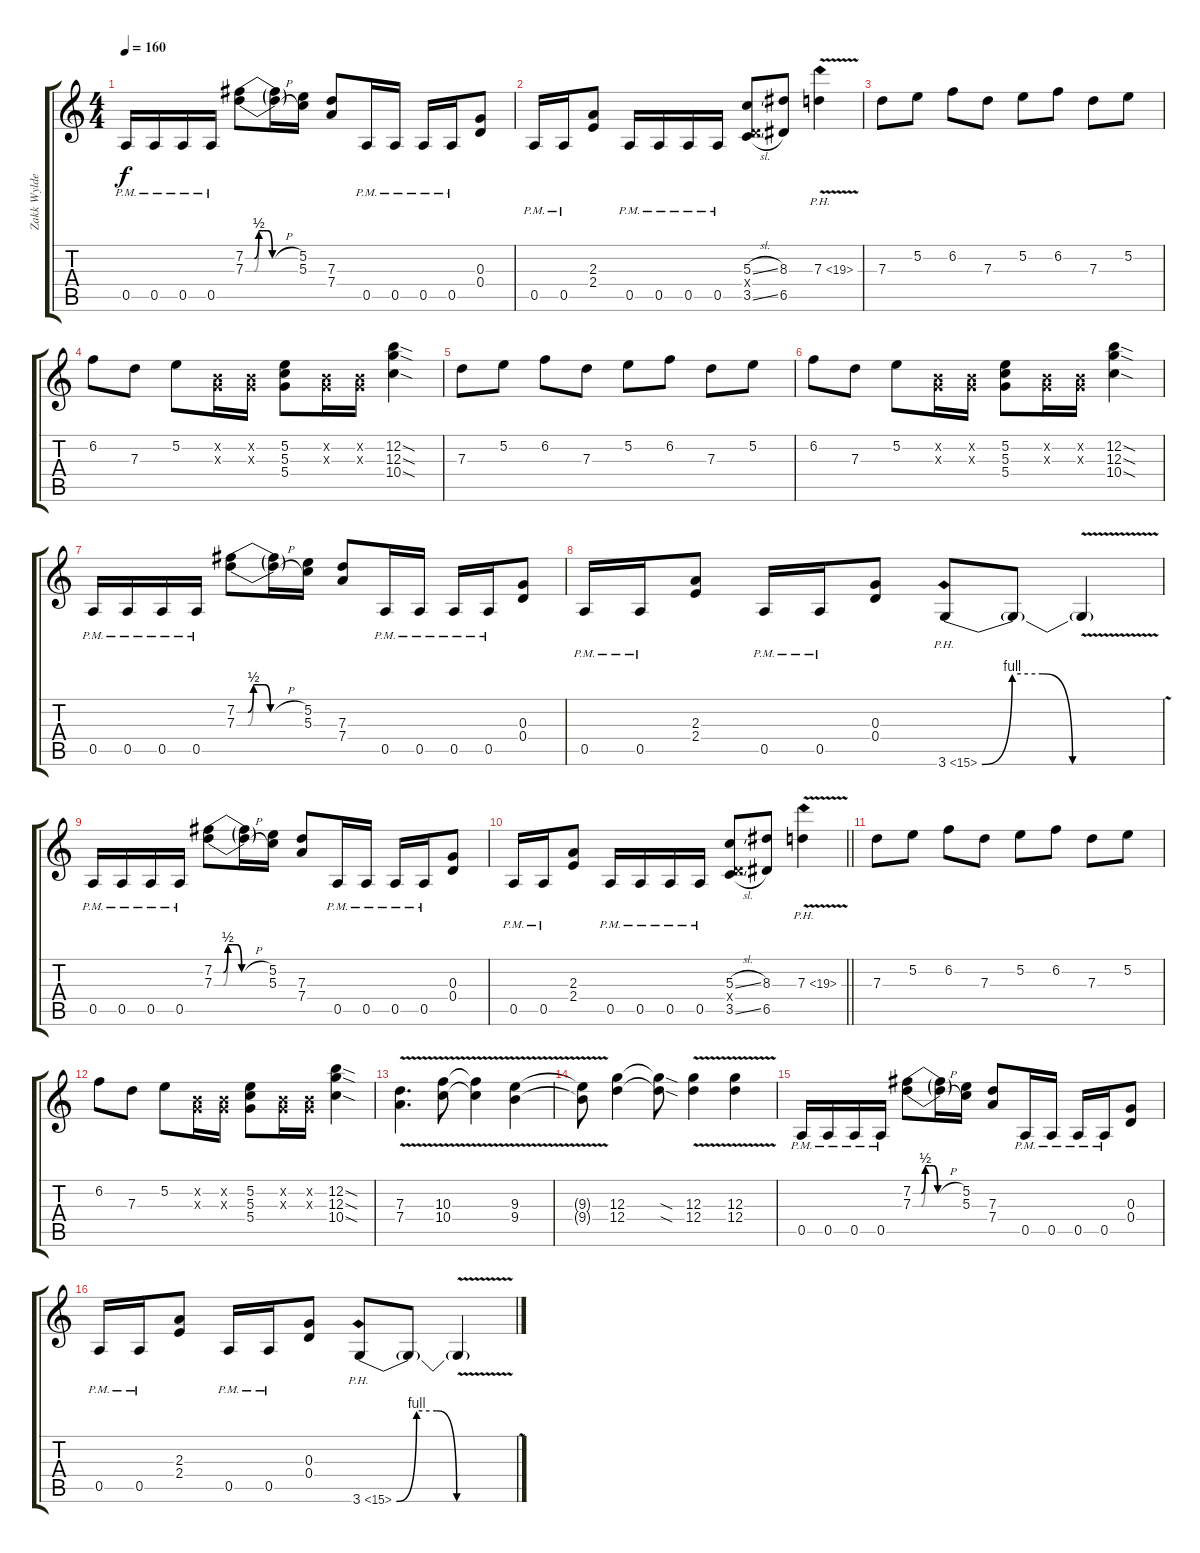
\track ("Zakk Wylde (Solo)" "Zakk Wylde") {instrument overdrivenguitar}
\staff {score tabs}
\tuning (E4 B3 G3 D3 A2 E2) {hide}
\ts (4 4)
\tempo 160
\clef g2
\ks aminor
0.5{pm}.16{dy f} 0.5{pm}.16 0.5{pm}.16 0.5{pm}.16 (7.2{be (custom 0 0 10 0 15 2 20 2 25 2 30 0 60 0)} 7.3{be (custom 0 0 10 0 15 2 20 2 25 2 30 0 33 0 60 0)}).8 (7.2{h t} 7.3{h t}).16 (5.2 5.3).16 (7.3 7.4).8 0.5{pm}.16 0.5{pm}.16 0.5{pm}.16 0.5{pm}.16 (0.3 0.4).8 |
0.5{pm}.16 0.5{pm}.16 (2.3 2.4).8 0.5{pm}.16 0.5{pm}.16 0.5{pm}.16 0.5{pm}.16 (5.3{sl} 0.4{x} 3.5{sl}).8 (8.3 6.5).8 7.3{ph 12 v}.4 |
7.3.8 5.2.8 6.2.8 7.3.8 5.2.8 6.2.8 7.3.8 5.2.8 |
6.2.8 7.3.8 5.2.8 (0.2{x} 0.3{x}).16 (0.2{x} 0.3{x}).16 (5.2 5.3 5.4).8 (0.2{x} 0.3{x}).16 (0.2{x} 0.3{x}).16 (12.2{sod} 12.3{sod} 10.4{sod}).4 |
7.3.8 5.2.8 6.2.8 7.3.8 5.2.8 6.2.8 7.3.8 5.2.8 |
6.2.8 7.3.8 5.2.8 (0.2{x} 0.3{x}).16 (0.2{x} 0.3{x}).16 (5.2 5.3 5.4).8 (0.2{x} 0.3{x}).16 (0.2{x} 0.3{x}).16 (12.2{sod} 12.3{sod} 10.4{sod}).4 |
0.5{pm}.16 0.5{pm}.16 0.5{pm}.16 0.5{pm}.16 (7.2{be (custom 0 0 10 0 15 2 20 2 25 2 30 0 60 0)} 7.3{be (custom 0 0 10 0 15 2 20 2 25 2 30 0 33 0 60 0)}).8 (7.2{h t} 7.3{h t}).16 (5.2 5.3).16 (7.3 7.4).8 0.5{pm}.16 0.5{pm}.16 0.5{pm}.16 0.5{pm}.16 (0.3 0.4).8 |
0.5{pm}.16 0.5{pm}.16 (2.3 2.4).8 0.5{pm}.16 0.5{pm}.16 (0.3 0.4).8 3.6{be (custom 0 0 10 4 20 4 30 0 60 0) ph 12}.8 3.6{t}.8 3.6{v t}.4 |
0.5{pm}.16 0.5{pm}.16 0.5{pm}.16 0.5{pm}.16 (7.2{be (custom 0 0 10 0 15 2 20 2 25 2 30 0 60 0)} 7.3{be (custom 0 0 10 0 15 2 20 2 25 2 30 0 33 0 60 0)}).8 (7.2{h t} 7.3{h t}).16 (5.2 5.3).16 (7.3 7.4).8 0.5{pm}.16 0.5{pm}.16 0.5{pm}.16 0.5{pm}.16 (0.3 0.4).8 |
\barLineRight lightlight
0.5{pm}.16 0.5{pm}.16 (2.3 2.4).8 0.5{pm}.16 0.5{pm}.16 0.5{pm}.16 0.5{pm}.16 (5.3{sl} 0.4{x} 3.5{sl}).8 (8.3 6.5).8 7.3{ph 12 v}.4 |
7.3.8 5.2.8 6.2.8 7.3.8 5.2.8 6.2.8 7.3.8 5.2.8 |
6.2.8 7.3.8 5.2.8 (0.2{x} 0.3{x}).16 (0.2{x} 0.3{x}).16 (5.2 5.3 5.4).8 (0.2{x} 0.3{x}).16 (0.2{x} 0.3{x}).16 (12.2{sod} 12.3{sod} 10.4{sod}).4 |
(7.3{v} 7.4{v}).4{d} (10.3{v} 10.4{v}).8 (10.3{t} 10.4{t}).4 (9.3{v} 9.4{v}).4 |
(9.3{t} 9.4{t}).8 (12.3 12.4).4 (12.3{sod t} 12.4{sod t}).8 (12.3{v} 12.4{v}).4 (12.3{v} 12.4{v}).4 |
0.5{pm}.16 0.5{pm}.16 0.5{pm}.16 0.5{pm}.16 (7.2{be (custom 0 0 10 0 15 2 20 2 25 2 30 0 60 0)} 7.3{be (custom 0 0 10 0 15 2 20 2 25 2 30 0 33 0 60 0)}).8 (7.2{h t} 7.3{h t}).16 (5.2 5.3).16 (7.3 7.4).8 0.5{pm}.16 0.5{pm}.16 0.5{pm}.16 0.5{pm}.16 (0.3 0.4).8 |
0.5{pm}.16 0.5{pm}.16 (2.3 2.4).8 0.5{pm}.16 0.5{pm}.16 (0.3 0.4).8 3.6{be (custom 0 0 10 4 20 4 30 0 60 0) ph 12}.8 3.6{t}.8 3.6{v t}.4
